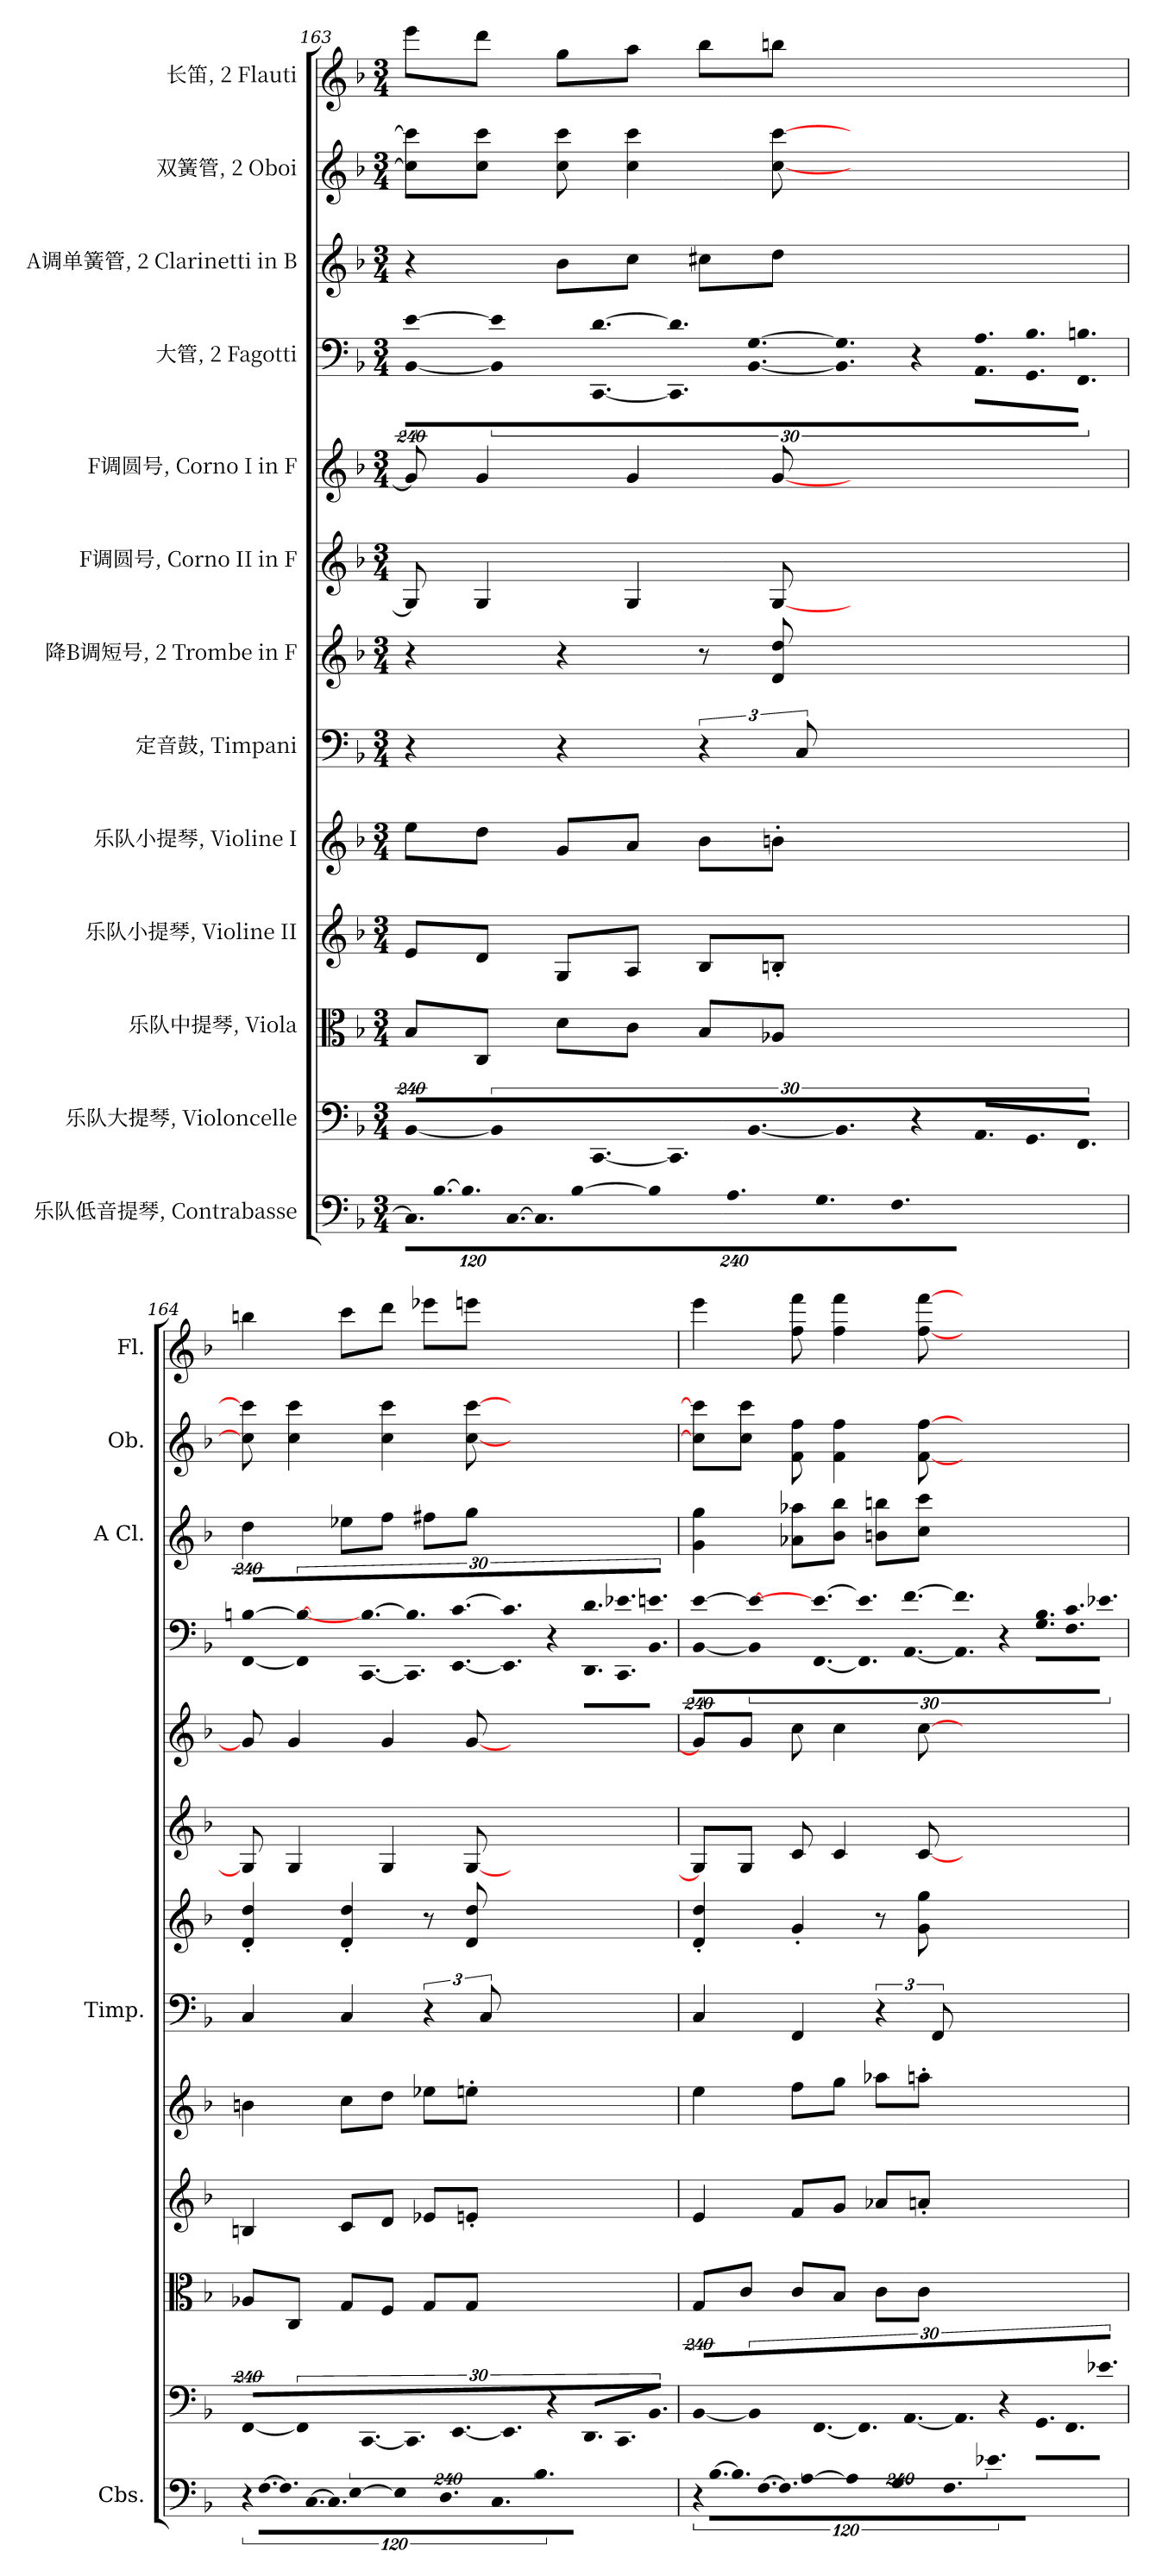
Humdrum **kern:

**kern	**kern	**kern	**kern	**kern	**kern	**kern	**kern	**kern	**kern	**kern	**kern	**kern
*part13	*part12	*part11	*part10	*part9	*part8	*part7	*part6	*part5	*part4	*part3	*part2	*part1
*staff13	*staff12	*staff11	*staff10	*staff9	*staff8	*staff7	*staff6	*staff5	*staff4	*staff3	*staff2	*staff1
*I"乐队低音提琴, Contrabasse	*I"乐队大提琴, Violoncelle	*I"乐队中提琴, Viola	*I"乐队小提琴, Violine II	*I"乐队小提琴, Violine I	*I"定音鼓, Timpani	*I"降B调短号, 2 Trombe in F	*I"F调圆号, Corno II in F	*I"F调圆号, Corno I in F	*I"大管, 2 Fagotti	*I"A调单簧管, 2 Clarinetti in B	*I"双簧管, 2 Oboi	*I"长笛, 2 Flauti
*I'Cbs.	*	*	*	*	*I'Timp.	*	*	*	*	*I'A Cl.	*I'Ob.	*I'Fl.
!!LO:PB:g=z
*clefF4	*clefF4	*clefC3	*clefG2	*clefG2	*clefF4	*clefG2	*clefG2	*clefG2	*clefF4	*clefG2	*clefG2	*clefG2
*ITrd7c12	*	*	*	*	*	*ITrd1c2	*ITrd4c7	*ITrd4c7	*	*ITrd2c3	*	*
*k[b-]	*k[b-]	*k[b-]	*k[b-]	*k[b-]	*k[b-]	*k[b-e-a-]	*k[b-e-]	*k[b-e-]	*k[b-]	*k[f#c#]	*k[b-]	*k[b-]
*M3/4	*M3/4	*M3/4	*M3/4	*M3/4	*M3/4	*M3/4	*M3/4	*M3/4	*M3/4	*M3/4	*M3/4	*M3/4
*MM96	*MM96	*MM96	*MM96	*MM96	*MM96	*MM96	*MM96	*MM96	*MM96	*MM96	*MM96	*MM96
*Xbrackettup	*	*	*	*	*	*	*	*	*	*	*	*
=163	=163	=163	=163	=163	=163	=163	=163	=163	=163	=163	=163	=163
!LO:N:vis=32.	!LO:N:vis=8	!	!	!	!	!	!	!	!LO:N:vis=8	!	!	!
1920%103CC\LLL]	[960%137BB-/L	8B-/L	8e/L	8ee\L	4r	4r	8C/]	8c/]	[960%137BB-\ [960%137e\L	4r	8cc\] 8ccc\]L	8eee\L
!LO:N:vis=32.	!	!	!	!	!	!	!	!	!	!	!	!
[1920%103BB-\	.	.	.	.	.	.	.	.	.	.	.	.
!LO:N:vis=32.	!	!	!	!	!	!	!	!	!	!	!	!
1920%103BB-\]	.	.	.	.	.	.	.	.	.	.	.	.
.	.	8C/J	8d/J	8dd\J	.	.	4C/	4c/	.	.	8cc\ 8ccc\J	8ddd\J
!	!LO:N:vis=256%9	!	!	!	!	!	!	!	!LO:N:vis=256%9	!	!	!
.	960%17BB-/KLL]	.	.	.	.	.	.	.	960%17BB-\] 960%17e\]KLL	.	.	.
.	1920ryy	.	.	.	.	.	.	.	1920ryy	.	.	.
!LO:N:vis=32.	!LO:N:vis=32.	!	!	!	!	!	!	!	!LO:N:vis=32.	!	!	!
[1920%103CC\	[1920%103CC/	.	.	.	.	.	.	.	[1920%103CC\ [1920%103d\	.	.	.
!LO:N:vis=32.	!LO:N:vis=32.	!	!	!	!	!	!	!	!LO:N:vis=32.	!	!	!
1920%103CC\JJ]	1920%103CC/]	.	.	.	.	.	.	.	1920%103CC\] 1920%103d\]	.	.	.
*	*	*	*	*	*	*	*	*	*	*	*	*MM105
.	.	8d\L	8G/L	8g/L	4r	4r	.	.	.	8g\L	8cc\ 8ccc\	8gg\L
!LO:N:vis=8	!LO:N:vis=32.	!	!	!	!	!	!	!	!LO:N:vis=32.	!	!	!
[960%137BB-\	[1920%103BB-/	.	.	.	.	.	.	.	[1920%103BB-\ [1920%103G\	.	.	.
!	!LO:N:vis=32.	!	!	!	!	!	!	!	!LO:N:vis=32.	!	!	!
.	1920%103BB-/JJJ]	.	.	.	.	.	.	.	1920%103BB-\] 1920%103G\]JJJ	.	.	.
.	.	8c\J	8A/J	8a/J	.	.	4C/	4c/	.	8a\J	4cc\ 4ccc\	8aa\J
!	!LO:N:vis=32.	!	!	!	!	!	!	!	!LO:N:vis=32.	!	!	!
.	1920%103r	.	.	.	.	.	.	.	1920%103r	.	.	.
!LO:N:vis=256%9	!	!	!	!	!	!	!	!	!	!	!	!
960%17BB-\KKL]	.	.	.	.	.	.	.	.	.	.	.	.
!LO:N:vis=16.	!	!	!	!	!	!	!	!	!	!	!	!
960%103AA\	.	.	.	.	.	.	.	.	.	.	.	.
!	!LO:N:vis=16.	!	!	!	!	!	!	!	!LO:N:vis=16.	!	!	!
.	960%103AA/LL	.	.	.	.	.	.	.	960%103AA\ 960%103A\LL	.	.	.
*	*	*	*	*	*	*	*	*	*	*	*	*MM111
.	.	8B-/L	8B-/L	8b-\L	6r	8r	.	.	.	8a#X\L	.	8bb-\L
!LO:N:vis=16.	!	!	!	!	!	!	!	!	!	!	!	!
960%103GG\	.	.	.	.	.	.	.	.	.	.	.	.
!	!LO:N:vis=16.	!	!	!	!	!	!	!	!LO:N:vis=16.	!	!	!
.	960%103GG/	.	.	.	.	.	.	.	960%103GG\ 960%103B-\	.	.	.
.	.	8A-X/J	8Bn'/J	8bn'\J	.	8c/ 8cc/	[8C/	[8c/	.	8b\J	[8cc\ [8ccc\	8bbn\J
!LO:N:vis=16.	!	!	!	!	!	!	!	!	!	!	!	!
960%103FF\JJ	.	.	.	.	.	.	.	.	.	.	.	.
!	!LO:N:vis=16.	!	!	!	!	!	!	!	!LO:N:vis=16.	!	!	!
.	960%103FF/JJ	.	.	.	.	.	.	.	960%103FF\ 960%103Bn\JJ	.	.	.
.	.	.	.	.	12C/	.	.	.	.	.	.	.
.	.	960ryy	960ryy	960ryy	960ryy	960ryy	960ryy	960ryy	.	960ryy	960ryy	960ryy
1920ryy	.	.	.	.	.	.	.	.	.	.	.	.
=164	=164	=164	=164	=164	=164	=164	=164	=164	=164	=164	=164	=164
*brackettup	*	*	*	*	*	*	*	*	*	*	*	*
*	*	*	*	*	*	*	*	*	*	*	*	*MM96
!LO:N:vis=32.	!LO:N:vis=8	!	!	!	!	!	!	!	!LO:N:vis=8	!	!	!
1920%103r	[960%137FF/L	8A-X/L	4Bn/	4bn\	4C/	4c/' 4cc/'	8C/]	8c/]	[960%137FF/ [960%137Bn/L	4b\	8cc\] 8ccc\]	4bbn\
!LO:N:vis=32.	!	!	!	!	!	!	!	!	!	!	!	!
[1920%103FF\LLL	.	.	.	.	.	.	.	.	.	.	.	.
!LO:N:vis=32.	!	!	!	!	!	!	!	!	!	!	!	!
1920%103FF\]	.	.	.	.	.	.	.	.	.	.	.	.
.	.	8C/J	.	.	.	.	4C/	4c/	.	.	4cc\ 4ccc\	.
!	!LO:N:vis=256%9	!	!	!	!	!	!	!	!LO:N:vis=256%9	!	!	!
.	960%17FF/KLL]	.	.	.	.	.	.	.	960%17FF/] 960%17B/_KLL	.	.	.
.	1920ryy	.	.	.	.	.	.	.	1920ryy	.	.	.
!LO:N:vis=32.	!LO:N:vis=32.	!	!	!	!	!	!	!	!LO:N:vis=32.	!	!	!
[1920%103CC\	[1920%103CC/	.	.	.	.	.	.	.	[1920%103CC/ 1920%103B/_	.	.	.
!LO:N:vis=32.	!LO:N:vis=32.	!	!	!	!	!	!	!	!LO:N:vis=32.	!	!	!
1920%103CC\JJ]	1920%103CC/]	.	.	.	.	.	.	.	1920%103CC/] 1920%103B/]	.	.	.
*	*	*	*	*	*	*	*	*	*	*	*	*MM105
.	.	8G/L	8c/L	8cc\L	4C/	4c/' 4cc/'	.	.	.	8ccn\L	.	8ccc\L
!LO:N:vis=8	!LO:N:vis=32.	!	!	!	!	!	!	!	!LO:N:vis=32.	!	!	!
[960%137EE\	[1920%103EE/	.	.	.	.	.	.	.	[1920%103EE/ [1920%103c/	.	.	.
!	!LO:N:vis=32.	!	!	!	!	!	!	!	!LO:N:vis=32.	!	!	!
.	1920%103EE/JJJ]	.	.	.	.	.	.	.	1920%103EE/] 1920%103c/]JJJ	.	.	.
.	.	8F/J	8d/J	8dd\J	.	.	4C/	4c/	.	8dd\J	4cc\ 4ccc\	8ddd\J
!	!LO:N:vis=32.	!	!	!	!	!	!	!	!LO:N:vis=32.	!	!	!
.	1920%103r	.	.	.	.	.	.	.	1920%103r	.	.	.
!LO:N:vis=256%9	!	!	!	!	!	!	!	!	!	!	!	!
960%17EE\KKL]	.	.	.	.	.	.	.	.	.	.	.	.
!LO:N:vis=16.	!	!	!	!	!	!	!	!	!	!	!	!
960%103DD\	.	.	.	.	.	.	.	.	.	.	.	.
!	!LO:N:vis=16.	!	!	!	!	!	!	!	!LO:N:vis=16.	!	!	!
.	960%103DD/LL	.	.	.	.	.	.	.	960%103DD\ 960%103d\LL	.	.	.
*	*	*	*	*	*	*	*	*	*	*	*	*MM111
.	.	8G/L	8e-X/L	8ee-X\L	6r	8r	.	.	.	8dd#X\L	.	8eee-X\L
!LO:N:vis=16.	!	!	!	!	!	!	!	!	!	!	!	!
960%103CC\	.	.	.	.	.	.	.	.	.	.	.	.
!	!LO:N:vis=16.	!	!	!	!	!	!	!	!LO:N:vis=16.	!	!	!
.	960%103CC/	.	.	.	.	.	.	.	960%103CC\ 960%103e-X\	.	.	.
.	.	8G/J	8en'/J	8een'\J	.	8c/ 8cc/	[8C/	[8c/	.	8ee\J	[8cc\ [8ccc\	8eeen\J
!LO:N:vis=16.	!	!	!	!	!	!	!	!	!	!	!	!
960%103BB-\JJ	.	.	.	.	.	.	.	.	.	.	.	.
!	!LO:N:vis=16.	!	!	!	!	!	!	!	!LO:N:vis=16.	!	!	!
.	960%103BB-/JJ	.	.	.	.	.	.	.	960%103BB-\ 960%103en\JJ	.	.	.
.	.	.	.	.	12C/	.	.	.	.	.	.	.
.	.	960ryy	960ryy	960ryy	960ryy	960ryy	960ryy	960ryy	.	960ryy	960ryy	960ryy
1920ryy	.	.	.	.	.	.	.	.	.	.	.	.
!!LO:PB:g=z
=165	=165	=165	=165	=165	=165	=165	=165	=165	=165	=165	=165	=165
*	*	*	*	*	*	*	*	*	*	*	*	*MM96
!LO:N:vis=32.	!LO:N:vis=8	!	!	!	!	!	!	!	!LO:N:vis=8	!	!	!
1920%103r	[960%137BB-/L	8G/L	4e/	4ee\	4C/	4c/' 4cc/'	8C/L]	8c/L]	[960%137BB-\ [960%137e\L	4e\ 4ee\	8cc\] 8ccc\]L	4eee\
!LO:N:vis=32.	!	!	!	!	!	!	!	!	!	!	!	!
[1920%103BB-\LLL	.	.	.	.	.	.	.	.	.	.	.	.
!LO:N:vis=32.	!	!	!	!	!	!	!	!	!	!	!	!
1920%103BB-\]	.	.	.	.	.	.	.	.	.	.	.	.
.	.	8c/J	.	.	.	.	8C/J	8c/J	.	.	8cc\ 8ccc\J	.
!	!LO:N:vis=256%9	!	!	!	!	!	!	!	!LO:N:vis=256%9	!	!	!
.	960%17BB-/KLL]	.	.	.	.	.	.	.	960%17BB-\] 960%17e\_KLL	.	.	.
.	1920ryy	.	.	.	.	.	.	.	1920ryy	.	.	.
!LO:N:vis=32.	!LO:N:vis=32.	!	!	!	!	!	!	!	!LO:N:vis=32.	!	!	!
[1920%103FF\	[1920%103FF/	.	.	.	.	.	.	.	[1920%103FF\ 1920%103e\_	.	.	.
!LO:N:vis=32.	!LO:N:vis=32.	!	!	!	!	!	!	!	!LO:N:vis=32.	!	!	!
1920%103FF\JJ]	1920%103FF/]	.	.	.	.	.	.	.	1920%103FF\] 1920%103e\]	.	.	.
*	*	*	*	*	*	*	*	*	*	*	*	*MM105
.	.	8c/L	8f/L	8ff\L	4FF/	4f'/	8F/	8f\	.	8fn\ 8ffn\L	8f\ 8ff\	8ff\ 8fff\
!LO:N:vis=8	!LO:N:vis=32.	!	!	!	!	!	!	!	!LO:N:vis=32.	!	!	!
[960%137AA\	[1920%103AA/	.	.	.	.	.	.	.	[1920%103AA\ [1920%103f\	.	.	.
!	!LO:N:vis=32.	!	!	!	!	!	!	!	!LO:N:vis=32.	!	!	!
.	1920%103AA/JJJ]	.	.	.	.	.	.	.	1920%103AA\] 1920%103f\]JJJ	.	.	.
.	.	8B-/J	8g/J	8gg\J	.	.	4F/	4f\	.	8g\ 8gg\J	4f\ 4ff\	4ff\ 4fff\
!	!LO:N:vis=32.	!	!	!	!	!	!	!	!LO:N:vis=32.	!	!	!
.	1920%103r	.	.	.	.	.	.	.	1920%103r	.	.	.
!LO:N:vis=256%9	!	!	!	!	!	!	!	!	!	!	!	!
960%17AA\KKL]	.	.	.	.	.	.	.	.	.	.	.	.
!LO:N:vis=16.	!	!	!	!	!	!	!	!	!	!	!	!
960%103GG\	.	.	.	.	.	.	.	.	.	.	.	.
!	!LO:N:vis=16.	!	!	!	!	!	!	!	!LO:N:vis=16.	!	!	!
.	960%103GG\LL	.	.	.	.	.	.	.	960%103G\ 960%103B-\LL	.	.	.
.	.	8c\L	8a-X/L	8aa-X\L	6r	8r	.	.	.	8g#X\ 8gg#X\L	.	.
!LO:N:vis=16.	!	!	!	!	!	!	!	!	!	!	!	!
960%103FF\	.	.	.	.	.	.	.	.	.	.	.	.
!	!LO:N:vis=16.	!	!	!	!	!	!	!	!LO:N:vis=16.	!	!	!
.	960%103FF\	.	.	.	.	.	.	.	960%103F\ 960%103c\	.	.	.
.	.	8c\J	8an'/J	8aan'\J	.	8f\ 8ff\	[8F/	[8f\	.	8a\ 8aa\J	[8f\ [8ff\	[8ff\ [8fff\
!LO:N:vis=16.	!	!	!	!	!	!	!	!	!	!	!	!
960%103E-X\JJ	.	.	.	.	.	.	.	.	.	.	.	.
!	!LO:N:vis=16.	!	!	!	!	!	!	!	!LO:N:vis=16.	!	!	!
.	960%103e-X\JJ	.	.	.	.	.	.	.	960%103e-X\JJ	.	.	.
.	.	.	.	.	12FF/	.	.	.	.	.	.	.
.	.	960ryy	960ryy	960ryy	960ryy	960ryy	960ryy	960ryy	.	960ryy	960ryy	960ryy
1920ryy	.	.	.	.	.	.	.	.	.	.	.	.
=	=	=	=	=	=	=	=	=	=	=	=	=
*-	*-	*-	*-	*-	*-	*-	*-	*-	*-	*-	*-	*-
